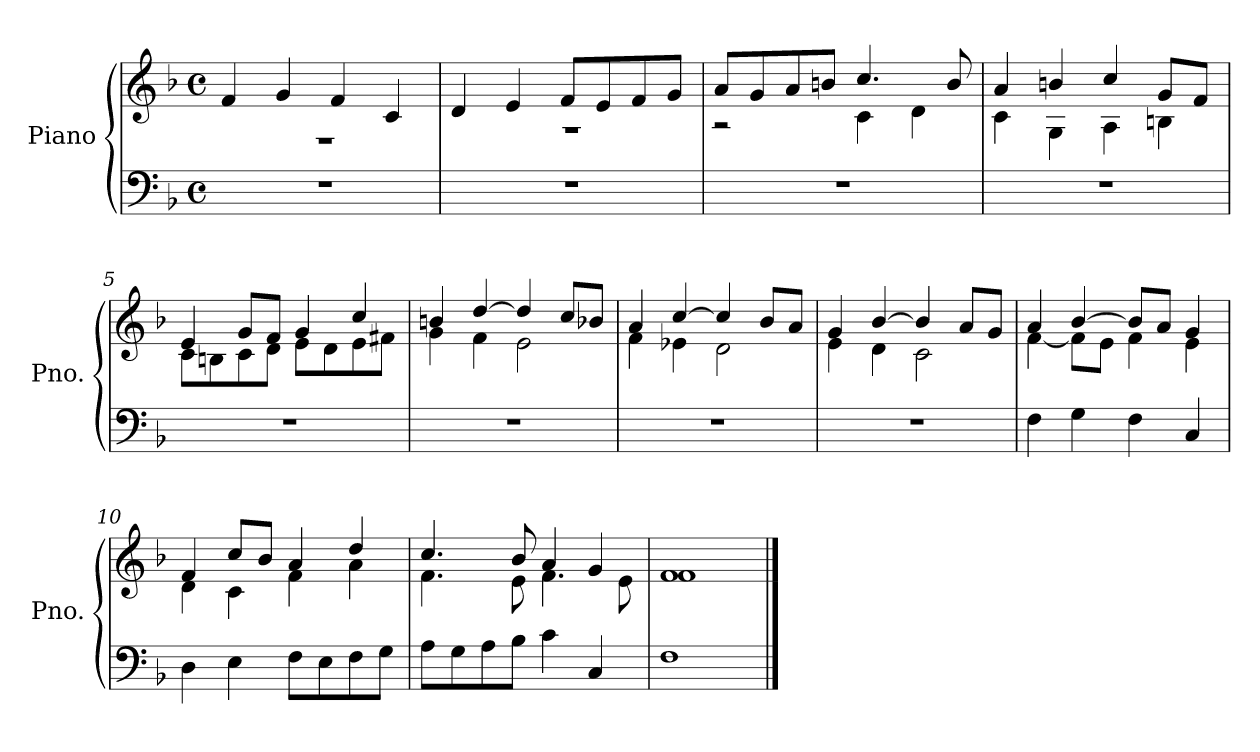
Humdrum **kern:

**kern	**kern
*part1	*part1
*staff2	*staff1
*I"Piano	*
*I'Pno.	*
*clefF4	*clefG2
*k[b-]	*k[b-]
*M4/4	*M4/4
*met(c)	*met(c)
=1	=1
*	*^
1r	4f/	1r
.	4g/	.
.	4f/	.
.	4c/	.
=2	=2	=2
1r	4d/	1r
.	4e/	.
.	8f/L	.
.	8e/	.
.	8f/	.
.	8g/J	.
=3	=3	=3
1r	8a/L	2r
.	8g/	.
.	8a/	.
.	8bn/J	.
.	4.cc/	4c\
.	.	4d\
.	8b/	.
=4	=4	=4
1r	4a/	4c\
.	4bn/	4G\
.	4cc/	4A\
.	8g/L	4Bn\
.	8f/J	.
=5	=5	=5
1r	4e/	8c\L
.	.	8Bn\
.	8g/L	8c\
.	8f/J	8d\J
.	4g/	8e\L
.	.	8d\
.	4cc/	8e\
.	.	8f#X\J
=6	=6	=6
1r	4bn/	4g\
.	[4dd/	4f\
.	4dd/]	2e\
.	8cc/L	.
.	8b-X/J	.
=7	=7	=7
1r	4a/	4f\
.	[4cc/	4e-X\
.	4cc/]	2d\
.	8b-/L	.
.	8a/J	.
!!LO:LB:g=z	!!
=8	=8	=8
1r	4g/	4e\
.	[4b-/	4d\
.	4b-/]	2c\
.	8a/L	.
.	8g/J	.
=9	=9	=9
4F\	4a/	[4f\
4G\	[4b-/	8f\L]
.	.	8e\J
4F\	8b-/L]	4f\
.	8a/J	.
4C/	4g/	4e\
=10	=10	=10
4D\	4f/	4d\
4E\	8cc/L	4c\
.	8b-/J	.
8F\L	4a/	4f\
8E\	.	.
8F\	4dd/	4a\
8G\J	.	.
=11	=11	=11
8A\L	4.cc/	4.f\
8G\	.	.
8A\	.	.
8B-\J	8b-/	8e\
4c\	4a/	4.f\
4C/	4g/	.
.	.	8e\
=12	=12	=12
1F	1f	1f
*	*v	*v
==	==
*-	*-
